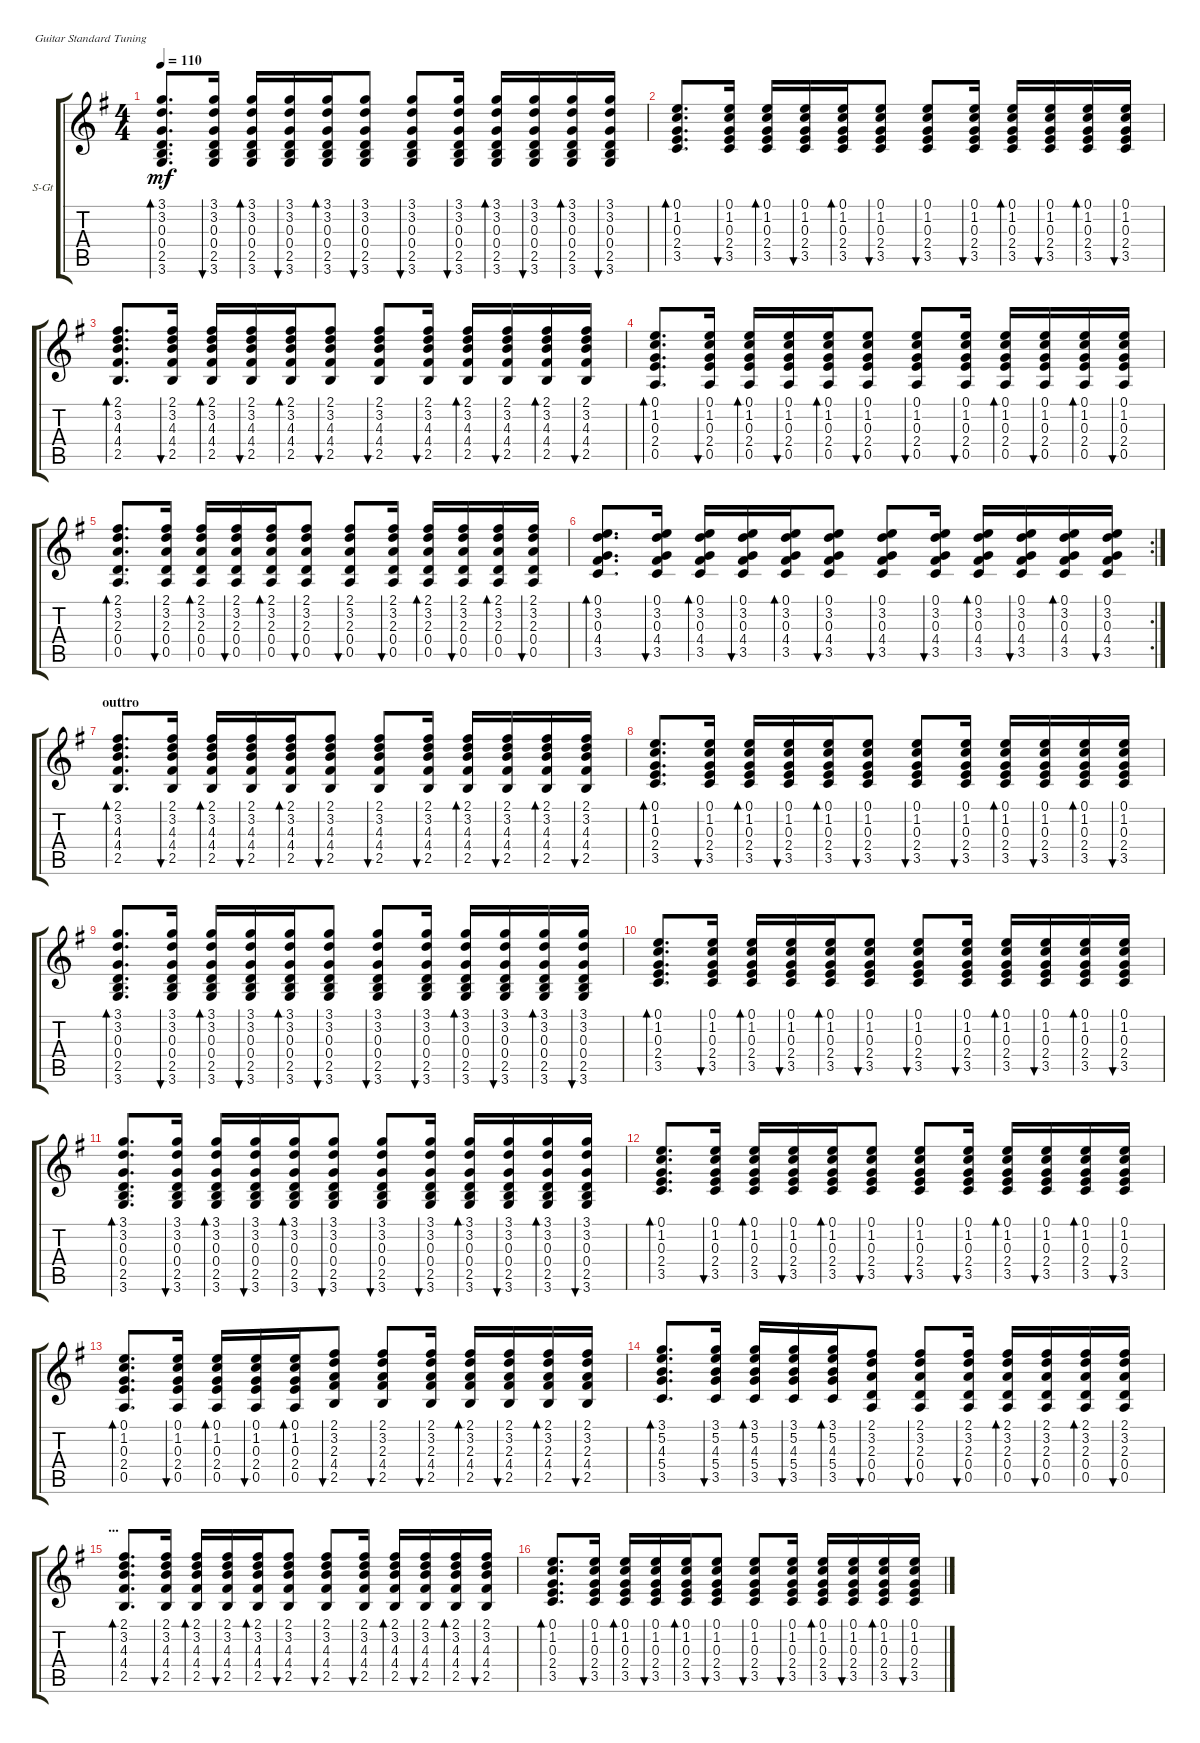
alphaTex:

\defaultSystemsLayout 4
\bracketExtendMode groupsimilarinstruments
\firstSystemTrackNameOrientation horizontal
\otherSystemsTrackNameOrientation horizontal
\track ("Steel Guitar" "S-Gt") {instrument acousticguitarsteel}
\staff {score tabs}
\tuning (E4 B3 G3 D3 A2 E2)
\ts (4 4)
\tempo 110
\clef g2
\ks g
(2.5 0.4 0.3 3.2 3.1 3.6).8{d bd 30 dy mf} (2.5 0.4 0.3 3.2 3.1 3.6).16{bu 30} (2.5 0.4 0.3 3.2 3.1 3.6).16{bd 30} (2.5 0.4 0.3 3.2 3.1 3.6).16{bu 30} (2.5 0.4 0.3 3.2 3.1 3.6).16{bd 30} (2.5 0.4 0.3 3.2 3.1 3.6).8{bu 30} (2.5 0.4 0.3 3.2 3.1 3.6).8{bu 30} (2.5 0.4 0.3 3.2 3.1 3.6).16{bu 30} (2.5 0.4 0.3 3.2 3.1 3.6).16{bd 30} (2.5 0.4 0.3 3.2 3.1 3.6).16{bu 30} (2.5 0.4 0.3 3.2 3.1 3.6).16{bd 30} (2.5 0.4 0.3 3.2 3.1 3.6).16{bu 30} |
(3.5 2.4 0.3 1.2 0.1).8{d bd 30} (3.5 2.4 0.3 1.2 0.1).16{bu 30} (3.5 2.4 0.3 1.2 0.1).16{bd 30} (3.5 2.4 0.3 1.2 0.1).16{bu 30} (3.5 2.4 0.3 1.2 0.1).16{bd 30} (3.5 2.4 0.3 1.2 0.1).8{bu 30} (3.5 2.4 0.3 1.2 0.1).8{bu 30} (3.5 2.4 0.3 1.2 0.1).16{bu 30} (3.5 2.4 0.3 1.2 0.1).16{bd 30} (3.5 2.4 0.3 1.2 0.1).16{bu 30} (3.5 2.4 0.3 1.2 0.1).16{bd 30} (3.5 2.4 0.3 1.2 0.1).16{bu 30} |
(2.5 4.4 4.3 3.2 2.1).8{d bd 30} (2.5 4.4 4.3 3.2 2.1).16{bu 30} (2.5 4.4 4.3 3.2 2.1).16{bd 30} (2.5 4.4 4.3 3.2 2.1).16{bu 30} (2.5 4.4 4.3 3.2 2.1).16{bd 30} (2.5 4.4 4.3 3.2 2.1).8{bu 30} (2.5 4.4 4.3 3.2 2.1).8{bu 30} (2.5 4.4 4.3 3.2 2.1).16{bu 30} (2.5 4.4 4.3 3.2 2.1).16{bd 30} (2.5 4.4 4.3 3.2 2.1).16{bu 30} (2.5 4.4 4.3 3.2 2.1).16{bd 30} (2.5 4.4 4.3 3.2 2.1).16{bu 30} |
(0.5 2.4 0.3 1.2 0.1).8{d bd 30} (0.5 2.4 0.3 1.2 0.1).16{bu 30} (0.5 2.4 0.3 1.2 0.1).16{bd 30} (0.5 2.4 0.3 1.2 0.1).16{bu 30} (0.5 2.4 0.3 1.2 0.1).16{bd 30} (0.5 2.4 0.3 1.2 0.1).8{bu 30} (0.5 2.4 0.3 1.2 0.1).8{bu 30} (0.5 2.4 0.3 1.2 0.1).16{bu 30} (0.5 2.4 0.3 1.2 0.1).16{bd 30} (0.5 2.4 0.3 1.2 0.1).16{bu 30} (0.5 2.4 0.3 1.2 0.1).16{bd 30} (0.5 2.4 0.3 1.2 0.1).16{bu 30} |
(0.5 0.4 2.3 3.2 2.1).8{d bd 30} (0.5 0.4 2.3 3.2 2.1).16{bu 30} (0.5 0.4 2.3 3.2 2.1).16{bd 30} (0.5 0.4 2.3 3.2 2.1).16{bu 30} (0.5 0.4 2.3 3.2 2.1).16{bd 30} (0.5 0.4 2.3 3.2 2.1).8{bu 30} (0.5 0.4 2.3 3.2 2.1).8{bu 30} (0.5 0.4 2.3 3.2 2.1).16{bu 30} (0.5 0.4 2.3 3.2 2.1).16{bd 30} (0.5 0.4 2.3 3.2 2.1).16{bu 30} (0.5 0.4 2.3 3.2 2.1).16{bd 30} (0.5 0.4 2.3 3.2 2.1).16{bu 30} |
\rc 2
(3.5 4.4 0.3 3.2 0.1).8{d bd 30} (3.5 4.4 0.3 3.2 0.1).16{bu 30} (3.5 4.4 0.3 3.2 0.1).16{bd 30} (3.5 4.4 0.3 3.2 0.1).16{bu 30} (3.5 4.4 0.3 3.2 0.1).16{bd 30} (3.5 4.4 0.3 3.2 0.1).8{bu 30} (3.5 4.4 0.3 3.2 0.1).8{bu 30} (3.5 4.4 0.3 3.2 0.1).16{bu 30} (3.5 4.4 0.3 3.2 0.1).16{bd 30} (3.5 4.4 0.3 3.2 0.1).16{bu 30} (3.5 4.4 0.3 3.2 0.1).16{bd 30} (3.5 4.4 0.3 3.2 0.1).16{bu 30} |
\section ("" "outtro")
(2.5 4.4 4.3 3.2 2.1).8{d bd 30} (2.5 4.4 4.3 3.2 2.1).16{bu 30} (2.5 4.4 4.3 3.2 2.1).16{bd 30} (2.5 4.4 4.3 3.2 2.1).16{bu 30} (2.5 4.4 4.3 3.2 2.1).16{bd 30} (2.5 4.4 4.3 3.2 2.1).8{bu 30} (2.5 4.4 4.3 3.2 2.1).8{bu 30} (2.5 4.4 4.3 3.2 2.1).16{bu 30} (2.5 4.4 4.3 3.2 2.1).16{bd 30} (2.5 4.4 4.3 3.2 2.1).16{bu 30} (2.5 4.4 4.3 3.2 2.1).16{bd 30} (2.5 4.4 4.3 3.2 2.1).16{bu 30} |
(3.5 2.4 0.3 1.2 0.1).8{d bd 30} (3.5 2.4 0.3 1.2 0.1).16{bu 30} (3.5 2.4 0.3 1.2 0.1).16{bd 30} (3.5 2.4 0.3 1.2 0.1).16{bu 30} (3.5 2.4 0.3 1.2 0.1).16{bd 30} (3.5 2.4 0.3 1.2 0.1).8{bu 30} (3.5 2.4 0.3 1.2 0.1).8{bu 30} (3.5 2.4 0.3 1.2 0.1).16{bu 30} (3.5 2.4 0.3 1.2 0.1).16{bd 30} (3.5 2.4 0.3 1.2 0.1).16{bu 30} (3.5 2.4 0.3 1.2 0.1).16{bd 30} (3.5 2.4 0.3 1.2 0.1).16{bu 30} |
(2.5 0.4 0.3 3.2 3.1 3.6).8{d bd 30} (2.5 0.4 0.3 3.2 3.1 3.6).16{bu 30} (2.5 0.4 0.3 3.2 3.1 3.6).16{bd 30} (2.5 0.4 0.3 3.2 3.1 3.6).16{bu 30} (2.5 0.4 0.3 3.2 3.1 3.6).16{bd 30} (2.5 0.4 0.3 3.2 3.1 3.6).8{bu 30} (2.5 0.4 0.3 3.2 3.1 3.6).8{bu 30} (2.5 0.4 0.3 3.2 3.1 3.6).16{bu 30} (2.5 0.4 0.3 3.2 3.1 3.6).16{bd 30} (2.5 0.4 0.3 3.2 3.1 3.6).16{bu 30} (2.5 0.4 0.3 3.2 3.1 3.6).16{bd 30} (2.5 0.4 0.3 3.2 3.1 3.6).16{bu 30} |
(3.5 2.4 0.3 1.2 0.1).8{d bd 30} (3.5 2.4 0.3 1.2 0.1).16{bu 30} (3.5 2.4 0.3 1.2 0.1).16{bd 30} (3.5 2.4 0.3 1.2 0.1).16{bu 30} (3.5 2.4 0.3 1.2 0.1).16{bd 30} (3.5 2.4 0.3 1.2 0.1).8{bu 30} (3.5 2.4 0.3 1.2 0.1).8{bu 30} (3.5 2.4 0.3 1.2 0.1).16{bu 30} (3.5 2.4 0.3 1.2 0.1).16{bd 30} (3.5 2.4 0.3 1.2 0.1).16{bu 30} (3.5 2.4 0.3 1.2 0.1).16{bd 30} (3.5 2.4 0.3 1.2 0.1).16{bu 30} |
(2.5 0.4 0.3 3.2 3.1 3.6).8{d bd 30} (2.5 0.4 0.3 3.2 3.1 3.6).16{bu 30} (2.5 0.4 0.3 3.2 3.1 3.6).16{bd 30} (2.5 0.4 0.3 3.2 3.1 3.6).16{bu 30} (2.5 0.4 0.3 3.2 3.1 3.6).16{bd 30} (2.5 0.4 0.3 3.2 3.1 3.6).8{bu 30} (2.5 0.4 0.3 3.2 3.1 3.6).8{bu 30} (2.5 0.4 0.3 3.2 3.1 3.6).16{bu 30} (2.5 0.4 0.3 3.2 3.1 3.6).16{bd 30} (2.5 0.4 0.3 3.2 3.1 3.6).16{bu 30} (2.5 0.4 0.3 3.2 3.1 3.6).16{bd 30} (2.5 0.4 0.3 3.2 3.1 3.6).16{bu 30} |
(3.5 2.4 0.3 1.2 0.1).8{d bd 30} (3.5 2.4 0.3 1.2 0.1).16{bu 30} (3.5 2.4 0.3 1.2 0.1).16{bd 30} (3.5 2.4 0.3 1.2 0.1).16{bu 30} (3.5 2.4 0.3 1.2 0.1).16{bd 30} (3.5 2.4 0.3 1.2 0.1).8{bu 30} (3.5 2.4 0.3 1.2 0.1).8{bu 30} (3.5 2.4 0.3 1.2 0.1).16{bu 30} (3.5 2.4 0.3 1.2 0.1).16{bd 30} (3.5 2.4 0.3 1.2 0.1).16{bu 30} (3.5 2.4 0.3 1.2 0.1).16{bd 30} (3.5 2.4 0.3 1.2 0.1).16{bu 30} |
(0.5 2.4 0.3 1.2 0.1).8{d bd 30} (0.5 2.4 0.3 1.2 0.1).16{bu 30} (0.5 2.4 0.3 1.2 0.1).16{bd 30} (0.5 2.4 0.3 1.2 0.1).16{bu 30} (0.5 2.4 0.3 1.2 0.1).16{bd 30} (2.5 4.4 2.3 3.2 2.1).8{bu 30} (2.5 4.4 2.3 3.2 2.1).8{bu 30} (2.5 4.4 2.3 3.2 2.1).16{bu 30} (2.5 4.4 2.3 3.2 2.1).16{bd 30} (2.5 4.4 2.3 3.2 2.1).16{bu 30} (2.5 4.4 2.3 3.2 2.1).16{bd 30} (2.5 4.4 2.3 3.2 2.1).16{bu 30} |
(3.5 5.4 4.3 5.2 3.1).8{d bd 30} (3.5 5.4 4.3 5.2 3.1).16{bu 30} (3.5 5.4 4.3 5.2 3.1).16{bd 30} (3.5 5.4 4.3 5.2 3.1).16{bu 30} (3.5 5.4 4.3 5.2 3.1).16{bd 30} (0.5 0.4 2.3 3.2 2.1).8{bu 30} (0.5 0.4 2.3 3.2 2.1).8{bu 30} (0.5 0.4 2.3 3.2 2.1).16{bu 30} (0.5 0.4 2.3 3.2 2.1).16{bd 30} (0.5 0.4 2.3 3.2 2.1).16{bu 30} (0.5 0.4 2.3 3.2 2.1).16{bd 30} (0.5 0.4 2.3 3.2 2.1).16{bu 30} |
\section ("" "...")
(2.5 4.4 4.3 3.2 2.1).8{d bd 30} (2.5 4.4 4.3 3.2 2.1).16{bu 30} (2.5 4.4 4.3 3.2 2.1).16{bd 30} (2.5 4.4 4.3 3.2 2.1).16{bu 30} (2.5 4.4 4.3 3.2 2.1).16{bd 30} (2.5 4.4 4.3 3.2 2.1).8{bu 30} (2.5 4.4 4.3 3.2 2.1).8{bu 30} (2.5 4.4 4.3 3.2 2.1).16{bu 30} (2.5 4.4 4.3 3.2 2.1).16{bd 30} (2.5 4.4 4.3 3.2 2.1).16{bu 30} (2.5 4.4 4.3 3.2 2.1).16{bd 30} (2.5 4.4 4.3 3.2 2.1).16{bu 30} |
(3.5 2.4 0.3 1.2 0.1).8{d bd 30} (3.5 2.4 0.3 1.2 0.1).16{bu 30} (3.5 2.4 0.3 1.2 0.1).16{bd 30} (3.5 2.4 0.3 1.2 0.1).16{bu 30} (3.5 2.4 0.3 1.2 0.1).16{bd 30} (3.5 2.4 0.3 1.2 0.1).8{bu 30} (3.5 2.4 0.3 1.2 0.1).8{bu 30} (3.5 2.4 0.3 1.2 0.1).16{bu 30} (3.5 2.4 0.3 1.2 0.1).16{bd 30} (3.5 2.4 0.3 1.2 0.1).16{bu 30} (3.5 2.4 0.3 1.2 0.1).16{bd 30} (3.5 2.4 0.3 1.2 0.1).16{bu 30}
